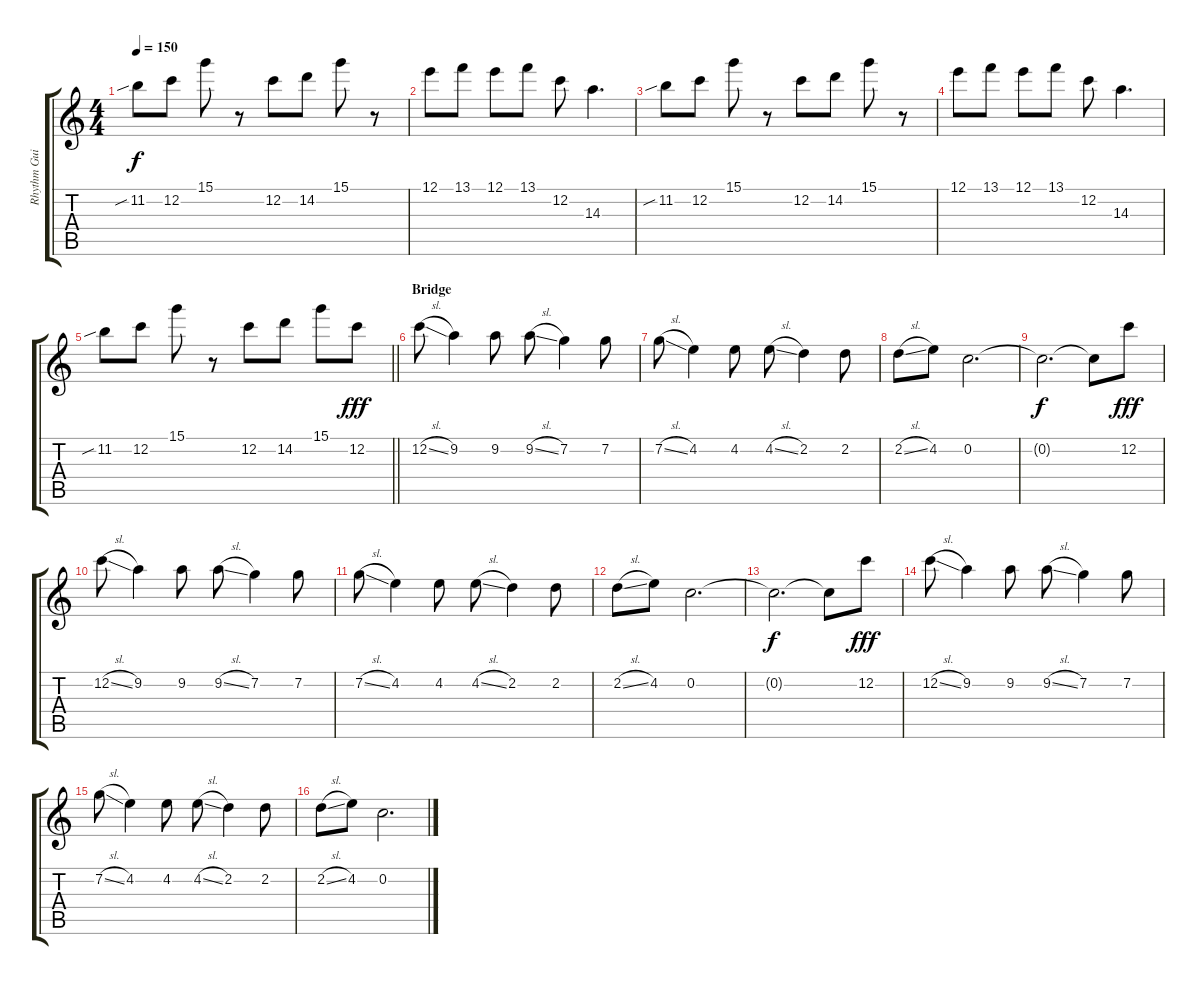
\track ("Rhythm Guitar" "Rhythm Gui") {instrument electricguitarjazz}
\staff {score tabs}
\tuning (E4 C4 G3 C3 A2 F2) {hide}
\ts (4 4)
\tempo 150
\clef g2
\ks c
11.2{sib}.8{dy f} 12.2.8 15.1.8 r.8 12.2.8 14.2.8 15.1.8 r.8 |
12.1.8 13.1.8 12.1.8 13.1.8 12.2.8 14.3.4{d} |
11.2{sib}.8 12.2.8 15.1.8 r.8 12.2.8 14.2.8 15.1.8 r.8 |
12.1.8 13.1.8 12.1.8 13.1.8 12.2.8 14.3.4{d} |
\barLineRight lightlight
11.2{sib}.8 12.2.8 15.1.8 r.8 12.2.8 14.2.8 15.1.8 12.2.8{dy fff} |
\section ("" "Bridge")
12.2{sl}.8 9.2.4 9.2.8 9.2{sl}.8 7.2.4 7.2.8 |
7.2{sl}.8 4.2.4 4.2.8 4.2{sl}.8 2.2.4 2.2.8 |
2.2{sl}.8 4.2.8 0.2.2{d} |
0.2{t}.2{d dy f} 0.2{t}.8 12.2.8{dy fff} |
12.2{sl}.8 9.2.4 9.2.8 9.2{sl}.8 7.2.4 7.2.8 |
7.2{sl}.8 4.2.4 4.2.8 4.2{sl}.8 2.2.4 2.2.8 |
2.2{sl}.8 4.2.8 0.2.2{d} |
0.2{t}.2{d dy f} 0.2{t}.8 12.2.8{dy fff} |
12.2{sl}.8 9.2.4 9.2.8 9.2{sl}.8 7.2.4 7.2.8 |
7.2{sl}.8 4.2.4 4.2.8 4.2{sl}.8 2.2.4 2.2.8 |
2.2{sl}.8 4.2.8 0.2.2{d}
